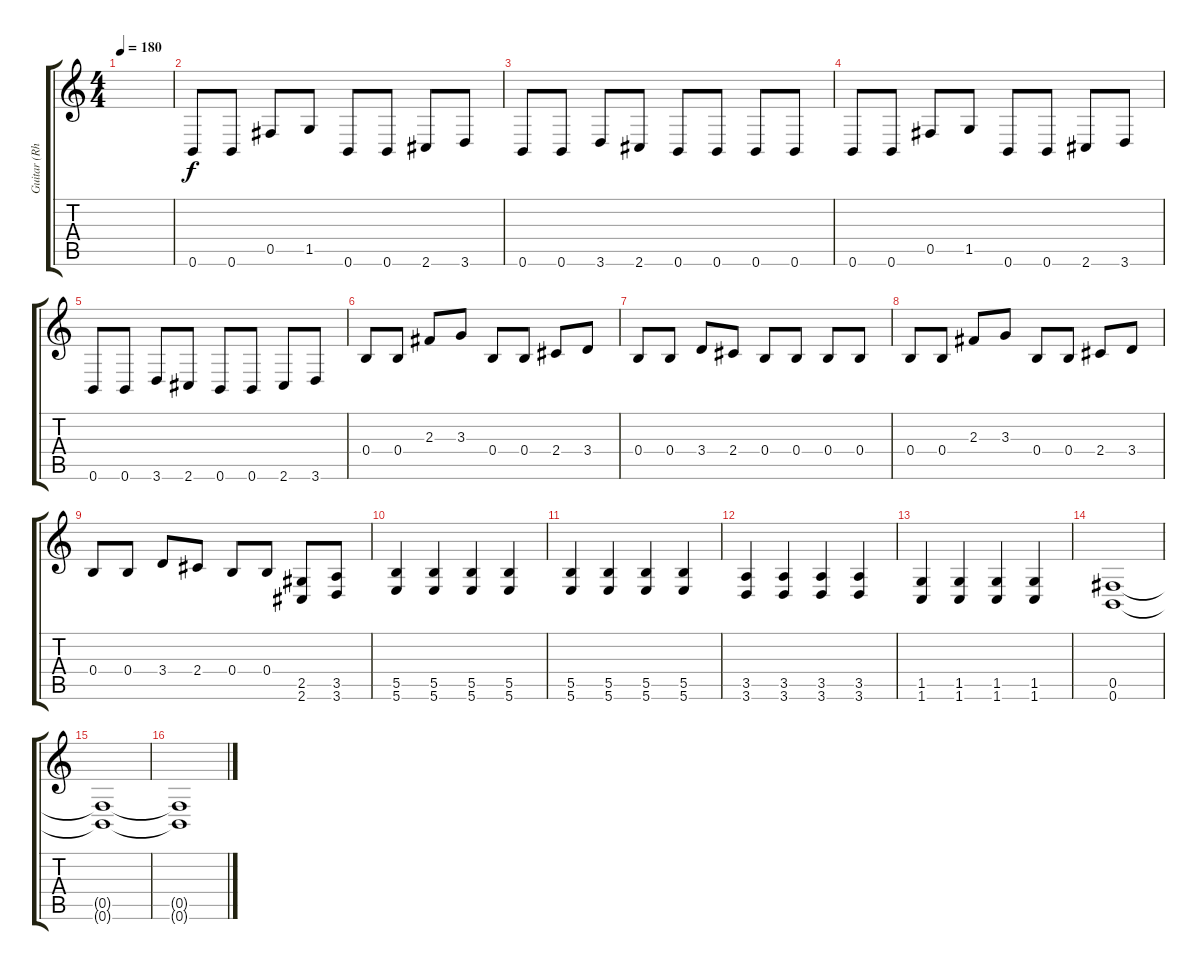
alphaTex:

\track ("Guitar (Rhythm)" "Guitar (Rh") {instrument distortionguitar}
\staff {score tabs}
\tuning (Db4 Ab3 E3 B2 Gb2 B1) {hide}
\ts (4 4)
\tempo 180
\clef g2
\ks c
|
0.6.8 0.6.8 0.5.8 1.5.8 0.6.8 0.6.8 2.6.8 3.6.8 |
0.6.8 0.6.8 3.6.8 2.6.8 0.6.8 0.6.8 0.6.8 0.6.8 |
0.6.8 0.6.8 0.5.8 1.5.8 0.6.8 0.6.8 2.6.8 3.6.8 |
0.6.8 0.6.8 3.6.8 2.6.8 0.6.8 0.6.8 2.6.8 3.6.8 |
0.4.8 0.4.8 2.3.8 3.3.8 0.4.8 0.4.8 2.4.8 3.4.8 |
0.4.8 0.4.8 3.4.8 2.4.8 0.4.8 0.4.8 0.4.8 0.4.8 |
0.4.8 0.4.8 2.3.8 3.3.8 0.4.8 0.4.8 2.4.8 3.4.8 |
0.4.8 0.4.8 3.4.8 2.4.8 0.4.8 0.4.8 (2.5 2.6).8{volume 16} (3.5 3.6).8 |
(5.5 5.6).4 (5.5 5.6).4 (5.5 5.6).4 (5.5 5.6).4 |
(5.5 5.6).4 (5.5 5.6).4 (5.5 5.6).4 (5.5 5.6).4 |
(3.5 3.6).4 (3.5 3.6).4 (3.5 3.6).4 (3.5 3.6).4 |
(1.5 1.6).4 (1.5 1.6).4 (1.5 1.6).4 (1.5 1.6).4 |
(0.5 0.6).1{volume 9} |
(0.5{t} 0.6{t}).1 |
(0.5{t} 0.6{t}).1
